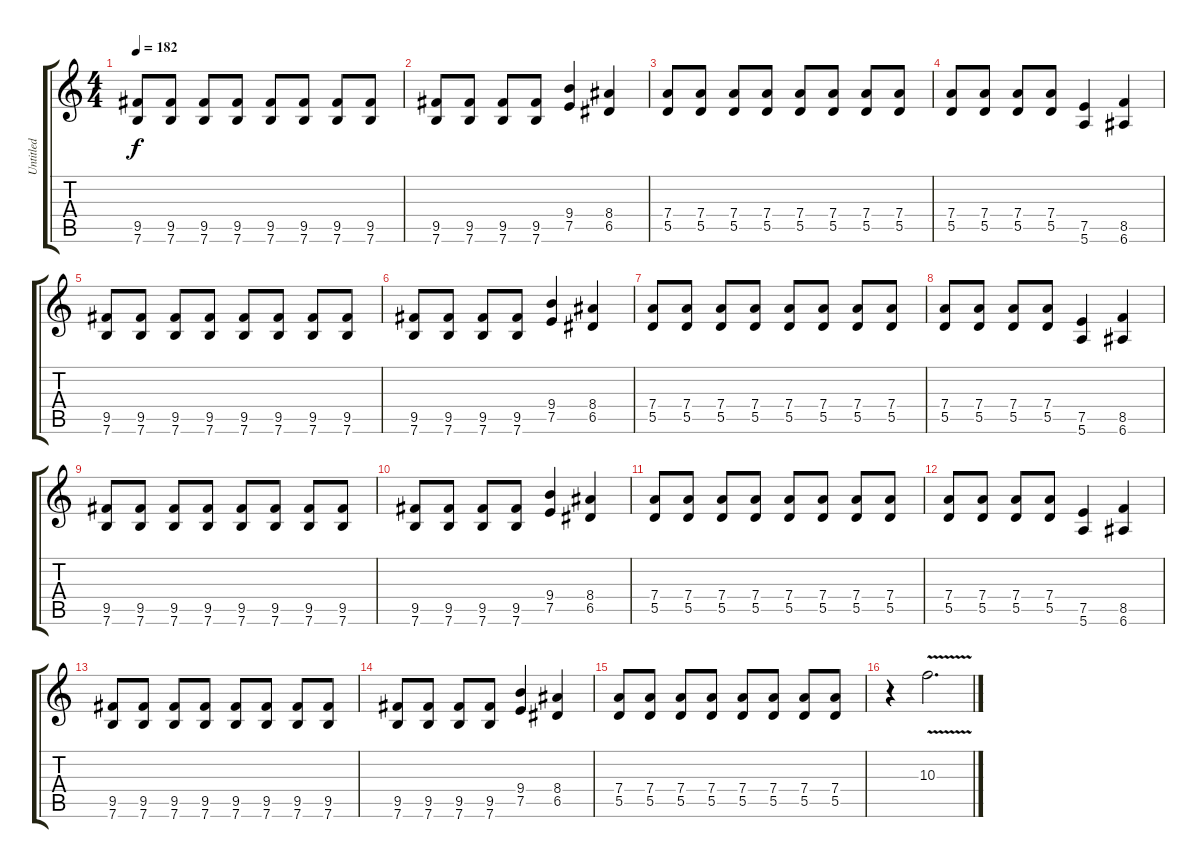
\track ("Untitled" "Untitled") {instrument distortionguitar}
\staff {score tabs}
\tuning (E4 B3 G3 D3 A2 E2) {hide}
\ts (4 4)
\tempo 182
\clef g2
\ks c
(9.5 7.6).8{dy f} (9.5 7.6).8 (9.5 7.6).8 (9.5 7.6).8 (9.5 7.6).8 (9.5 7.6).8 (9.5 7.6).8 (9.5 7.6).8 |
(9.5 7.6).8 (9.5 7.6).8 (9.5 7.6).8 (9.5 7.6).8 (9.4 7.5).4 (8.4 6.5).4 |
(7.4 5.5).8 (7.4 5.5).8 (7.4 5.5).8 (7.4 5.5).8 (7.4 5.5).8 (7.4 5.5).8 (7.4 5.5).8 (7.4 5.5).8 |
(7.4 5.5).8 (7.4 5.5).8 (7.4 5.5).8 (7.4 5.5).8 (7.5 5.6).4 (8.5 6.6).4 |
(9.5 7.6).8 (9.5 7.6).8 (9.5 7.6).8 (9.5 7.6).8 (9.5 7.6).8 (9.5 7.6).8 (9.5 7.6).8 (9.5 7.6).8 |
(9.5 7.6).8 (9.5 7.6).8 (9.5 7.6).8 (9.5 7.6).8 (9.4 7.5).4 (8.4 6.5).4 |
(7.4 5.5).8 (7.4 5.5).8 (7.4 5.5).8 (7.4 5.5).8 (7.4 5.5).8 (7.4 5.5).8 (7.4 5.5).8 (7.4 5.5).8 |
(7.4 5.5).8 (7.4 5.5).8 (7.4 5.5).8 (7.4 5.5).8 (7.5 5.6).4 (8.5 6.6).4 |
(9.5 7.6).8 (9.5 7.6).8 (9.5 7.6).8 (9.5 7.6).8 (9.5 7.6).8 (9.5 7.6).8 (9.5 7.6).8 (9.5 7.6).8 |
(9.5 7.6).8 (9.5 7.6).8 (9.5 7.6).8 (9.5 7.6).8 (9.4 7.5).4 (8.4 6.5).4 |
(7.4 5.5).8 (7.4 5.5).8 (7.4 5.5).8 (7.4 5.5).8 (7.4 5.5).8 (7.4 5.5).8 (7.4 5.5).8 (7.4 5.5).8 |
(7.4 5.5).8 (7.4 5.5).8 (7.4 5.5).8 (7.4 5.5).8 (7.5 5.6).4 (8.5 6.6).4 |
(9.5 7.6).8 (9.5 7.6).8 (9.5 7.6).8 (9.5 7.6).8 (9.5 7.6).8 (9.5 7.6).8 (9.5 7.6).8 (9.5 7.6).8 |
(9.5 7.6).8 (9.5 7.6).8 (9.5 7.6).8 (9.5 7.6).8 (9.4 7.5).4 (8.4 6.5).4 |
(7.4 5.5).8 (7.4 5.5).8 (7.4 5.5).8 (7.4 5.5).8 (7.4 5.5).8 (7.4 5.5).8 (7.4 5.5).8 (7.4 5.5).8 |
r.4 10.3{v}.2{d}
